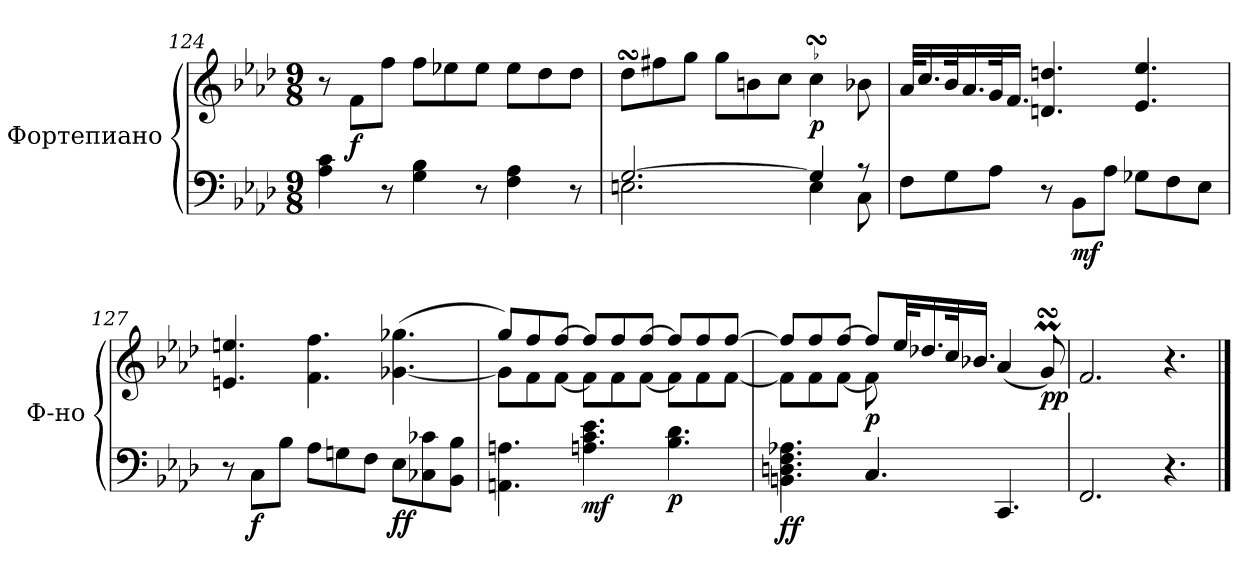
**kern	**kern	**dynam
*part1	*part1	*part1
*staff2	*staff1	*staff1/2
*I"Фортепиано	*	*
*I'Ф-но	*	*
*clefF4	*clefG2	*
*k[b-e-a-d-]	*k[b-e-a-d-]	*
*M9/8	*M9/8	*
=124	=124	=124
4A-\ 4c\	8r	.
!	!	!LO:DY:b
.	8f\L	f
8r	8ff\J	.
4G\ 4B-\	8ff\L	.
.	8ee-X\	.
8r	8ee-\J	.
4F\ 4A-\	8ee-\L	.
.	8dd-\	.
8r	8dd-\J	.
=125	=125	=125
*^	*	*
[2.G/	2.En\	8dd-sSSs\L	.
.	.	8ff#X\	.
.	.	8gg\J	.
.	.	8gg\L	.
.	.	8bn\	.
.	.	8cc\J	.
!	!	!	!LO:DY:b
4G/]	4E\	4ccsSsS\	p
8r	8C\	8b-X\	.
*v	*v	*	*
!!LO:LB:g=z
=126	=126	=126
8F\L	32a-/KLL	.
.	16.cc/	.
8G\	32b-/K	.
.	16.a-/	.
8A-\J	32g/K	.
.	16.f/JJ	.
8r	4.dn/ 4.ddn/	.
!	!	!LO:DY:b=2
8BB-\L	.	mf
8A-\J	.	.
8G-X\L	4.e-/ 4.ee-/	.
8F\	.	.
8E-\J	.	.
=127	=127	=127
8r	4.en/ 4.een/	.
!	!	!LO:DY:b=2
8C\L	.	f
8B-\J	.	.
8A-\L	4.f\ 4.ff\	.
8Gn\	.	.
8F\J	.	.
!	!	!LO:DY:b=2
8E-\L	(>[4.g-X\ 4.gg-X\	ff
8C-X\ 8c-X\	.	.
8BB-\ 8B-\J	.	.
=128	=128	=128
*	*^	*
4.AAn\ 4.An\	8gg/L)	8g-\L]	.
.	8ff/	8f\	.
.	[8ff/J	[8f\J	.
!	!	!	!LO:DY:b=2
4.An\ 4.c\ 4.e-\	8ff/L]	8f\L]	mf
.	8ff/	8f\	.
.	[8ff/J	[8f\J	.
!	!	!	!LO:DY:b=2
4.B-\ 4.d-\	8ff/L]	8f\L]	p
.	8ff/	8f\	.
.	[8ff/J	[8f\J	.
!!LO:LB:g=z	!!
=129	=129	=129	=129
!	!	!	!LO:DY:b=2
4.BBn\ 4.Dn\ 4.F\ 4.A-X\	8ff/L]	8f\L]	ff
.	8ff/	8f\	.
.	[8ff/J	[8f\J	.
!	!	!	!LO:DY:b
4.C/	8ff/L]	8f\]	p
.	32ee-/KL	2ryy	.
.	16.dd-X/	.	.
.	32cc/K	.	.
.	16.b-X/JJ	.	.
4.CC/	(<4a-/	.	.
!	!	!	!LO:DY:b
.	8gmsSsS/)	8ryy	pp
*	*v	*v	*
=130	=130	=130
2.FF/	2.f/	.
4.r	4.r	.
==	==	==
*-	*-	*-
